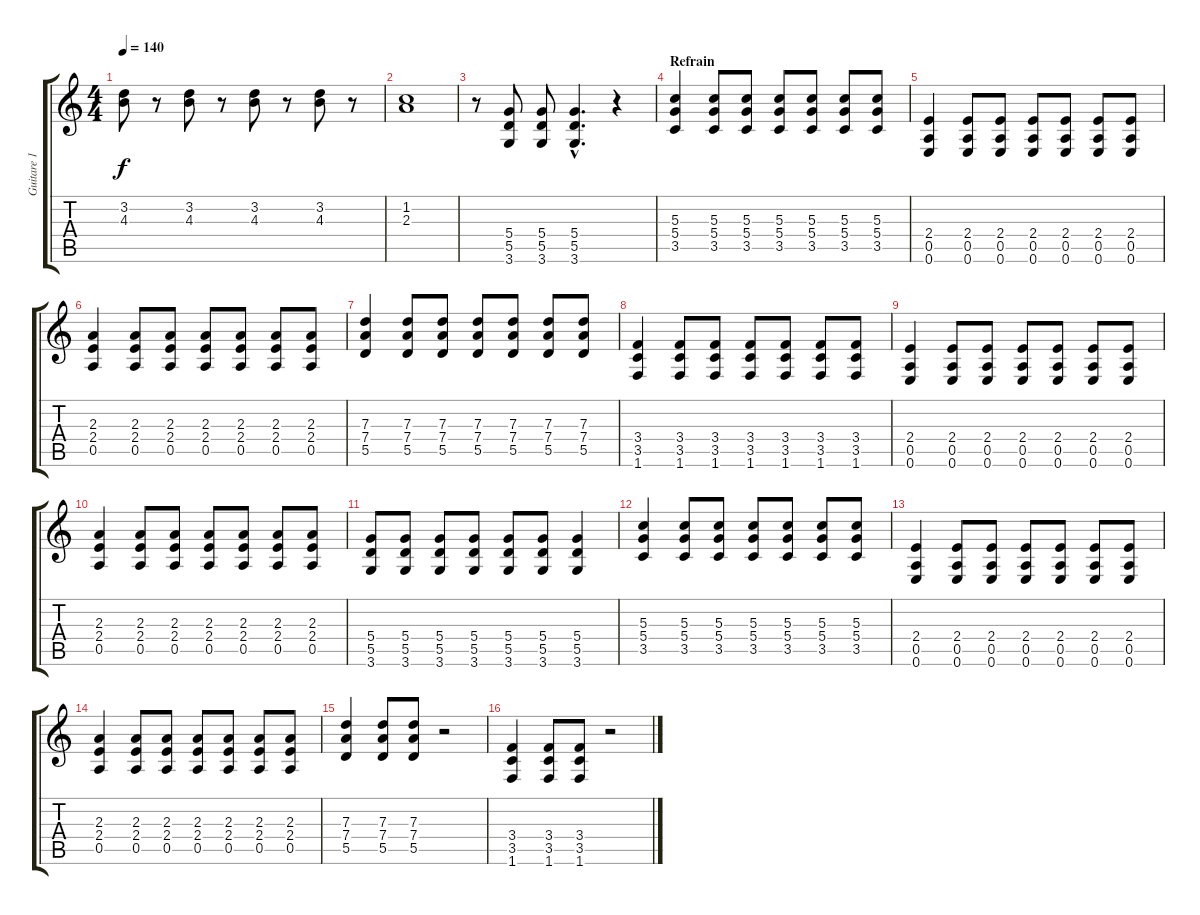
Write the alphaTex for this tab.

\track ("Guitare 1" "Guitare 1") {instrument distortionguitar}
\staff {score tabs}
\tuning (E4 B3 G3 D3 A2 E2) {hide}
\ts (4 4)
\tempo 140
\clef g2
\ks c
(3.2 4.3).8{dy f} r.8 (3.2 4.3).8 r.8 (3.2 4.3).8 r.8 (3.2 4.3).8 r.8 |
(1.2 2.3).1 |
r.8 (5.4 5.5 3.6).8 (5.4 5.5 3.6).8 (5.4{hac} 5.5{hac} 3.6{hac}).4{d} r.4 |
\section ("" "Refrain")
(5.3 5.4 3.5).4 (5.3 5.4 3.5).8 (5.3 5.4 3.5).8 (5.3 5.4 3.5).8 (5.3 5.4 3.5).8 (5.3 5.4 3.5).8 (5.3 5.4 3.5).8 |
(2.4 0.5 0.6).4 (2.4 0.5 0.6).8 (2.4 0.5 0.6).8 (2.4 0.5 0.6).8 (2.4 0.5 0.6).8 (2.4 0.5 0.6).8 (2.4 0.5 0.6).8 |
(2.3 2.4 0.5).4 (2.3 2.4 0.5).8 (2.3 2.4 0.5).8 (2.3 2.4 0.5).8 (2.3 2.4 0.5).8 (2.3 2.4 0.5).8 (2.3 2.4 0.5).8 |
(7.3 7.4 5.5).4 (7.3 7.4 5.5).8 (7.3 7.4 5.5).8 (7.3 7.4 5.5).8 (7.3 7.4 5.5).8 (7.3 7.4 5.5).8 (7.3 7.4 5.5).8 |
(3.4 3.5 1.6).4 (3.4 3.5 1.6).8 (3.4 3.5 1.6).8 (3.4 3.5 1.6).8 (3.4 3.5 1.6).8 (3.4 3.5 1.6).8 (3.4 3.5 1.6).8 |
(2.4 0.5 0.6).4 (2.4 0.5 0.6).8 (2.4 0.5 0.6).8 (2.4 0.5 0.6).8 (2.4 0.5 0.6).8 (2.4 0.5 0.6).8 (2.4 0.5 0.6).8 |
(2.3 2.4 0.5).4 (2.3 2.4 0.5).8 (2.3 2.4 0.5).8 (2.3 2.4 0.5).8 (2.3 2.4 0.5).8 (2.3 2.4 0.5).8 (2.3 2.4 0.5).8 |
(5.4 5.5 3.6).8 (5.4 5.5 3.6).8 (5.4 5.5 3.6).8 (5.4 5.5 3.6).8 (5.4 5.5 3.6).8 (5.4 5.5 3.6).8 (5.4 5.5 3.6).4 |
(5.3 5.4 3.5).4 (5.3 5.4 3.5).8 (5.3 5.4 3.5).8 (5.3 5.4 3.5).8 (5.3 5.4 3.5).8 (5.3 5.4 3.5).8 (5.3 5.4 3.5).8 |
(2.4 0.5 0.6).4 (2.4 0.5 0.6).8 (2.4 0.5 0.6).8 (2.4 0.5 0.6).8 (2.4 0.5 0.6).8 (2.4 0.5 0.6).8 (2.4 0.5 0.6).8 |
(2.3 2.4 0.5).4 (2.3 2.4 0.5).8 (2.3 2.4 0.5).8 (2.3 2.4 0.5).8 (2.3 2.4 0.5).8 (2.3 2.4 0.5).8 (2.3 2.4 0.5).8 |
(7.3 7.4 5.5).4 (7.3 7.4 5.5).8 (7.3 7.4 5.5).8 r.2 |
(3.4 3.5 1.6).4 (3.4 3.5 1.6).8 (3.4 3.5 1.6).8 r.2
